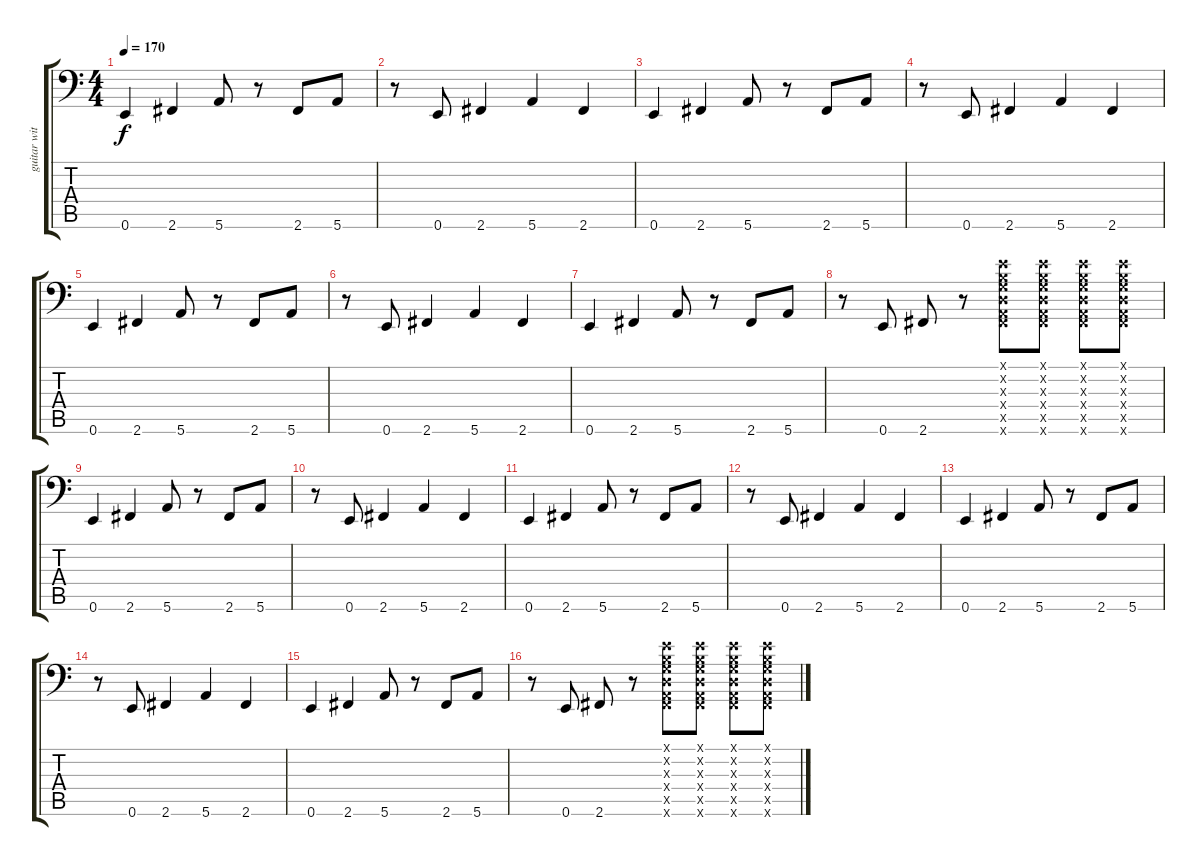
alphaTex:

\track ("guitar with pitch 2" "guitar wit") {instrument distortionguitar}
\staff {score tabs}
\tuning (E3 B2 G2 D2 A1 E1) {hide}
\ts (4 4)
\tempo 170
\clef f4
\ks c
0.6.4{dy f} 2.6.4 5.6.8 r.8 2.6.8 5.6.8 |
r.8 0.6.8 2.6.4 5.6.4 2.6.4 |
0.6.4 2.6.4 5.6.8 r.8 2.6.8 5.6.8 |
r.8 0.6.8 2.6.4 5.6.4 2.6.4 |
0.6.4 2.6.4 5.6.8 r.8 2.6.8 5.6.8 |
r.8 0.6.8 2.6.4 5.6.4 2.6.4 |
0.6.4 2.6.4 5.6.8 r.8 2.6.8 5.6.8 |
r.8 0.6.8 2.6.8 r.8 (0.1{x} 0.2{x} 0.3{x} 0.4{x} 0.5{x} 2.6{x}).8 (0.1{x} 0.2{x} 0.3{x} 0.4{x} 0.5{x} 2.6{x}).8 (0.1{x} 0.2{x} 0.3{x} 0.4{x} 0.5{x} 2.6{x}).8 (0.1{x} 0.2{x} 0.3{x} 0.4{x} 0.5{x} 2.6{x}).8 |
0.6.4 2.6.4 5.6.8 r.8 2.6.8 5.6.8 |
r.8 0.6.8 2.6.4 5.6.4 2.6.4 |
0.6.4 2.6.4 5.6.8 r.8 2.6.8 5.6.8 |
r.8 0.6.8 2.6.4 5.6.4 2.6.4 |
0.6.4 2.6.4 5.6.8 r.8 2.6.8 5.6.8 |
r.8 0.6.8 2.6.4 5.6.4 2.6.4 |
0.6.4 2.6.4 5.6.8 r.8 2.6.8 5.6.8 |
r.8 0.6.8 2.6.8 r.8 (0.1{x} 0.2{x} 0.3{x} 0.4{x} 0.5{x} 2.6{x}).8 (0.1{x} 0.2{x} 0.3{x} 0.4{x} 0.5{x} 2.6{x}).8 (0.1{x} 0.2{x} 0.3{x} 0.4{x} 0.5{x} 2.6{x}).8 (0.1{x} 0.2{x} 0.3{x} 0.4{x} 0.5{x} 2.6{x}).8
